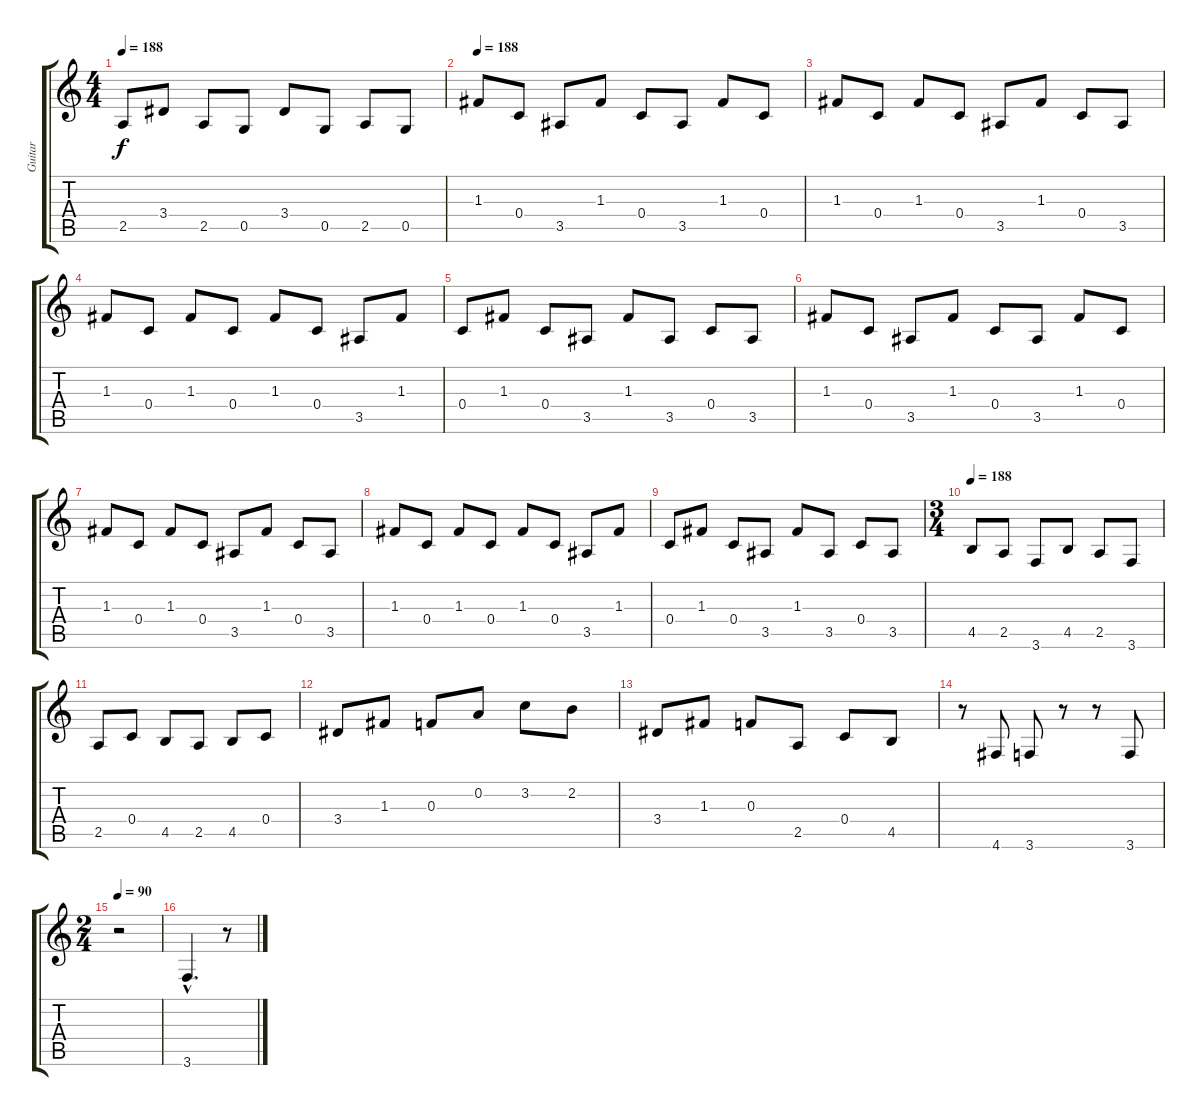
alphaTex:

\track ("Guitar" "Guitar") {instrument distortionguitar}
\staff {score tabs}
\tuning (D4 A3 F3 C3 G2 D2) {hide}
\ts (4 4)
\tempo 188
\clef g2
\ks c
2.5.8{dy f} 3.4.8 2.5.8 0.5.8 3.4.8 0.5.8 2.5.8 0.5.8 |
\tempo 188
1.3.8 0.4.8 3.5.8 1.3.8 0.4.8 3.5.8 1.3.8 0.4.8 |
1.3.8 0.4.8 1.3.8 0.4.8 3.5.8 1.3.8 0.4.8 3.5.8 |
1.3.8 0.4.8 1.3.8 0.4.8 1.3.8 0.4.8 3.5.8 1.3.8 |
0.4.8 1.3.8 0.4.8 3.5.8 1.3.8 3.5.8 0.4.8 3.5.8 |
1.3.8 0.4.8 3.5.8 1.3.8 0.4.8 3.5.8 1.3.8 0.4.8 |
1.3.8 0.4.8 1.3.8 0.4.8 3.5.8 1.3.8 0.4.8 3.5.8 |
1.3.8 0.4.8 1.3.8 0.4.8 1.3.8 0.4.8 3.5.8 1.3.8 |
0.4.8 1.3.8 0.4.8 3.5.8 1.3.8 3.5.8 0.4.8 3.5.8 |
\ts (3 4)
\tempo 188
4.5.8 2.5.8 3.6.8 4.5.8 2.5.8 3.6.8 |
2.5.8 0.4.8 4.5.8 2.5.8 4.5.8 0.4.8 |
3.4.8 1.3.8 0.3.8 0.2.8 3.2.8 2.2.8 |
3.4.8 1.3.8 0.3.8 2.5.8 0.4.8 4.5.8 |
r.8 4.6.8 3.6.8 r.8 r.8 3.6.8 |
\ts (2 4)
\tempo 90
r.2{volume 16} |
3.6{hac}.4{d} r.8
